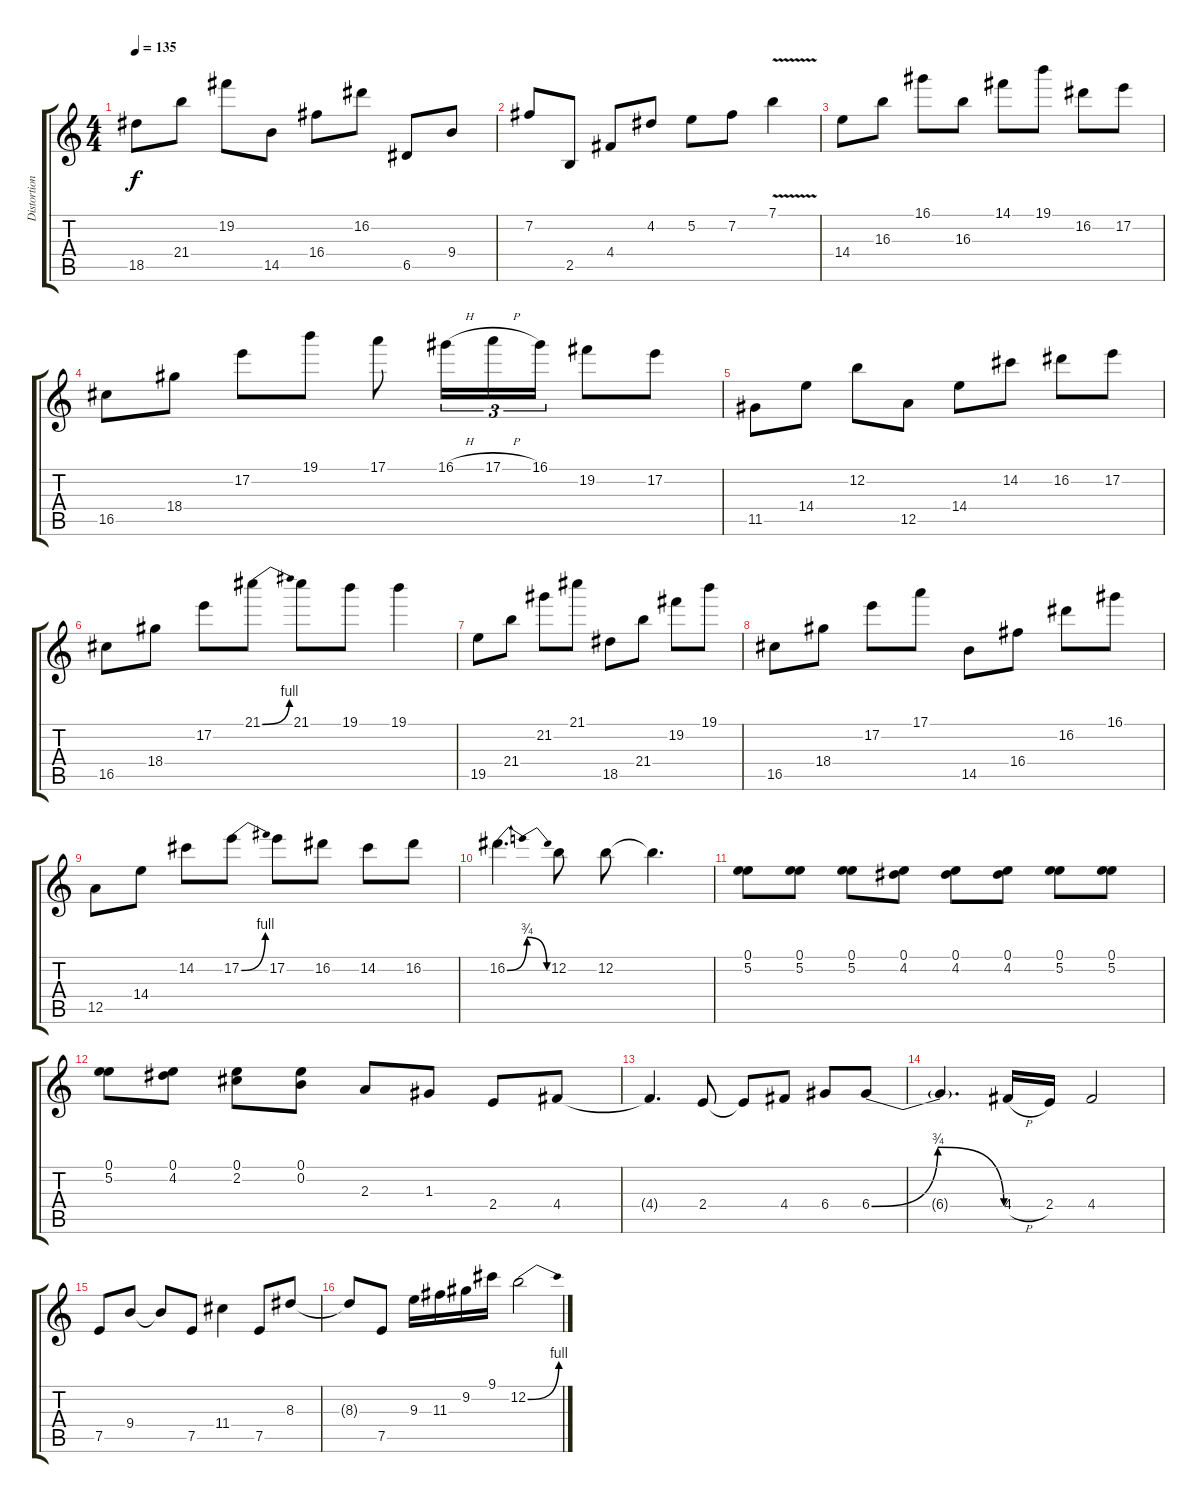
\track ("Distortion Guitar" "Distortion") {instrument overdrivenguitar}
\staff {score tabs}
\tuning (E4 B3 G3 D3 A2 E2) {hide}
\ts (4 4)
\tempo 135
\clef g2
\ks c
18.5.8{dy f} 21.4.8 19.2.8 14.5.8 16.4.8 16.2.8 6.5.8 9.4.8 |
7.2.8 2.5.8 4.4.8 4.2.8 5.2.8 7.2.8 7.1{v}.4 |
14.4.8 16.3.8 16.1.8 16.3.8 14.1.8 19.1.8 16.2.8 17.2.8 |
16.5.8 18.4.8 17.2.8 19.1.8 17.1.8 16.1{h}.16{tu (3 2)} 17.1{h}.16{tu (3 2)} 16.1.16{tu (3 2)} 19.2.8 17.2.8 |
11.5.8 14.4.8 12.2.8 12.5.8 14.4.8 14.2.8 16.2.8 17.2.8 |
16.5.8 18.4.8 17.2.8 21.1{be (bend 0 0 60 4)}.8 21.1.8 19.1.8 19.1.4 |
19.5.8 21.4.8 21.2.8 21.1.8 18.5.8 21.4.8 19.2.8 19.1.8 |
16.5.8 18.4.8 17.2.8 17.1.8 14.5.8 16.4.8 16.2.8 16.1.8 |
12.5.8 14.4.8 14.2.8 17.2{be (bend 0 0 60 4)}.8 17.2.8 16.2.8 14.2.8 16.2.8 |
16.2{be (bendrelease 0 0 30 3 30 3 60 0)}.4{d} 12.2.8 12.2.8 12.2{t}.4{d} |
(0.1 5.2).8 (0.1 5.2).8 (0.1 5.2).8 (0.1 4.2).8 (0.1 4.2).8 (0.1 4.2).8 (0.1 5.2).8 (0.1 5.2).8 |
(0.1 5.2).8 (0.1 4.2).8 (0.1 2.2).8 (0.1 0.2).8 2.3.8 1.3.8 2.4.8 4.4.8 |
4.4{t}.4{d} 2.4.8 2.4{t}.8 4.4.8 6.4.8 6.4{be (bendrelease 0 0 30 3 30 3 60 0)}.8 |
6.4{t}.4{d} 4.4{h}.16 2.4.16 4.4.2 |
7.5.8 9.4.8 9.4{t}.8 7.5.8 11.4.4 7.5.8 8.3.8 |
8.3{t}.8 7.5.8 9.3.16 11.3.16 9.2.16 9.1.16 12.2{be (bend 0 0 60 4)}.2
